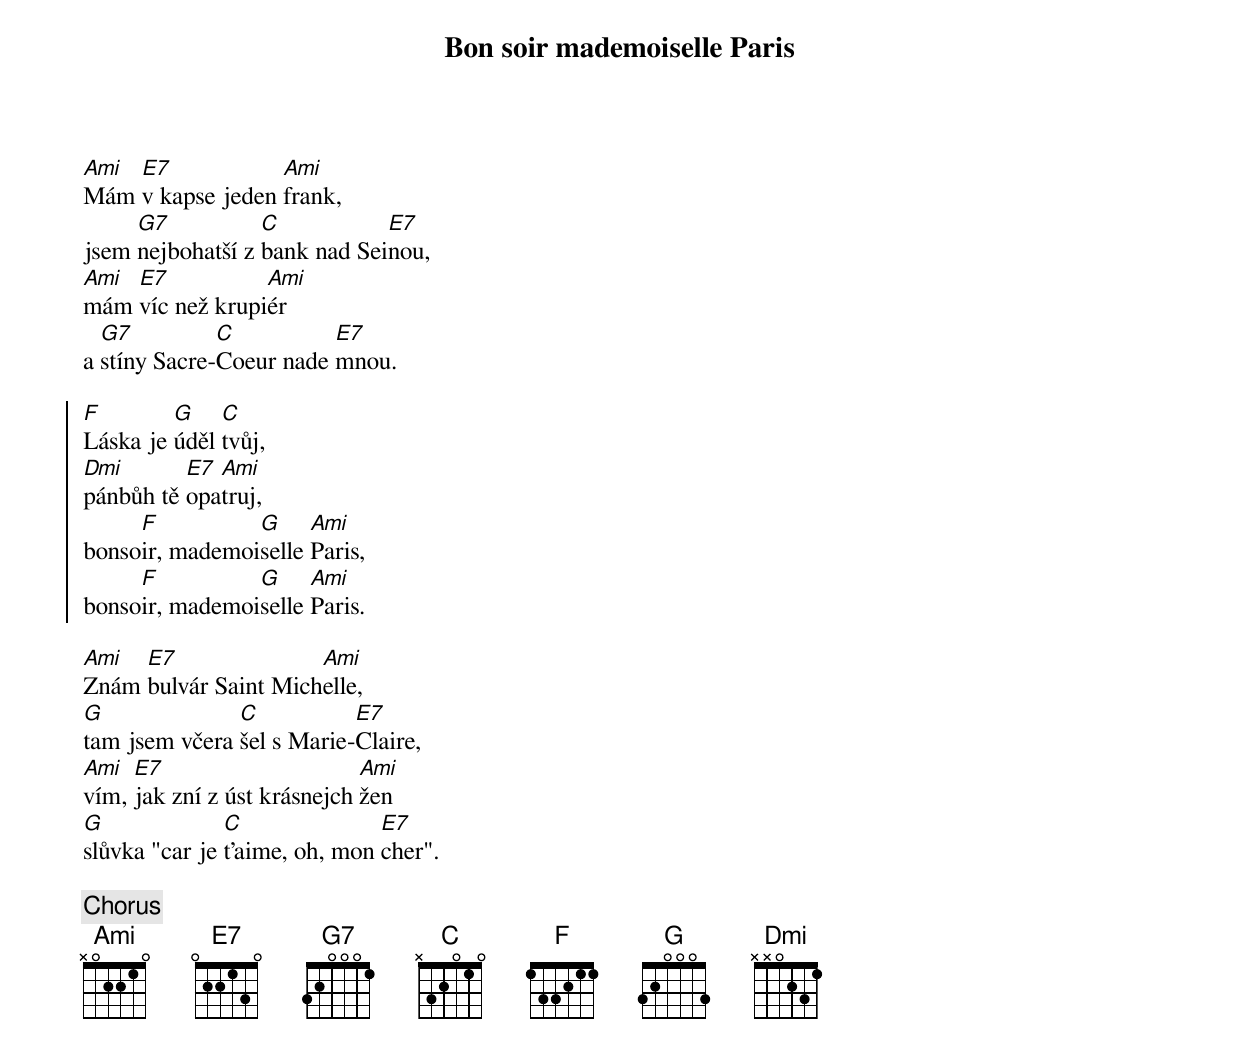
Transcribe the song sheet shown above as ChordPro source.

{title: Bon soir mademoiselle Paris}
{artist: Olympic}
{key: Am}
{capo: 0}
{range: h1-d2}
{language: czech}
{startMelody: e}
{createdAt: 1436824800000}
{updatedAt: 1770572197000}
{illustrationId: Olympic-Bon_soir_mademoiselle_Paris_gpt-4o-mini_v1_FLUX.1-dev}
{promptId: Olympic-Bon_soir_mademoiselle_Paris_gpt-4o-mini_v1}

{start_of_verse}
[Ami]Mám [E7]v kapse jeden [Ami]frank,
jsem [G7]nejbohatší z [C]bank nad Sei[E7]nou,
[Ami]mám [E7]víc než krupi[Ami]ér
a [G7]stíny Sacre-[C]Coeur nade [E7]mnou.
{end_of_verse}

{start_of_chorus}
[F]Láska je [G]úděl [C]tvůj,
[Dmi]pánbůh tě [E7]opa[Ami]truj,
bonso[F]ir, mademoi[G]selle [Ami]Paris,
bonso[F]ir, mademoi[G]selle [Ami]Paris.
{end_of_chorus}

{start_of_verse}
[Ami]Znám [E7]bulvár Saint Mich[Ami]elle,
[G]tam jsem včera [C]šel s Marie-[E7]Claire,
[Ami]vím, [E7]jak zní z úst krásnejch [Ami]žen
[G]slůvka "car je [C]t'aime, oh, mon [E7]cher".
{end_of_verse}

{chorus}
